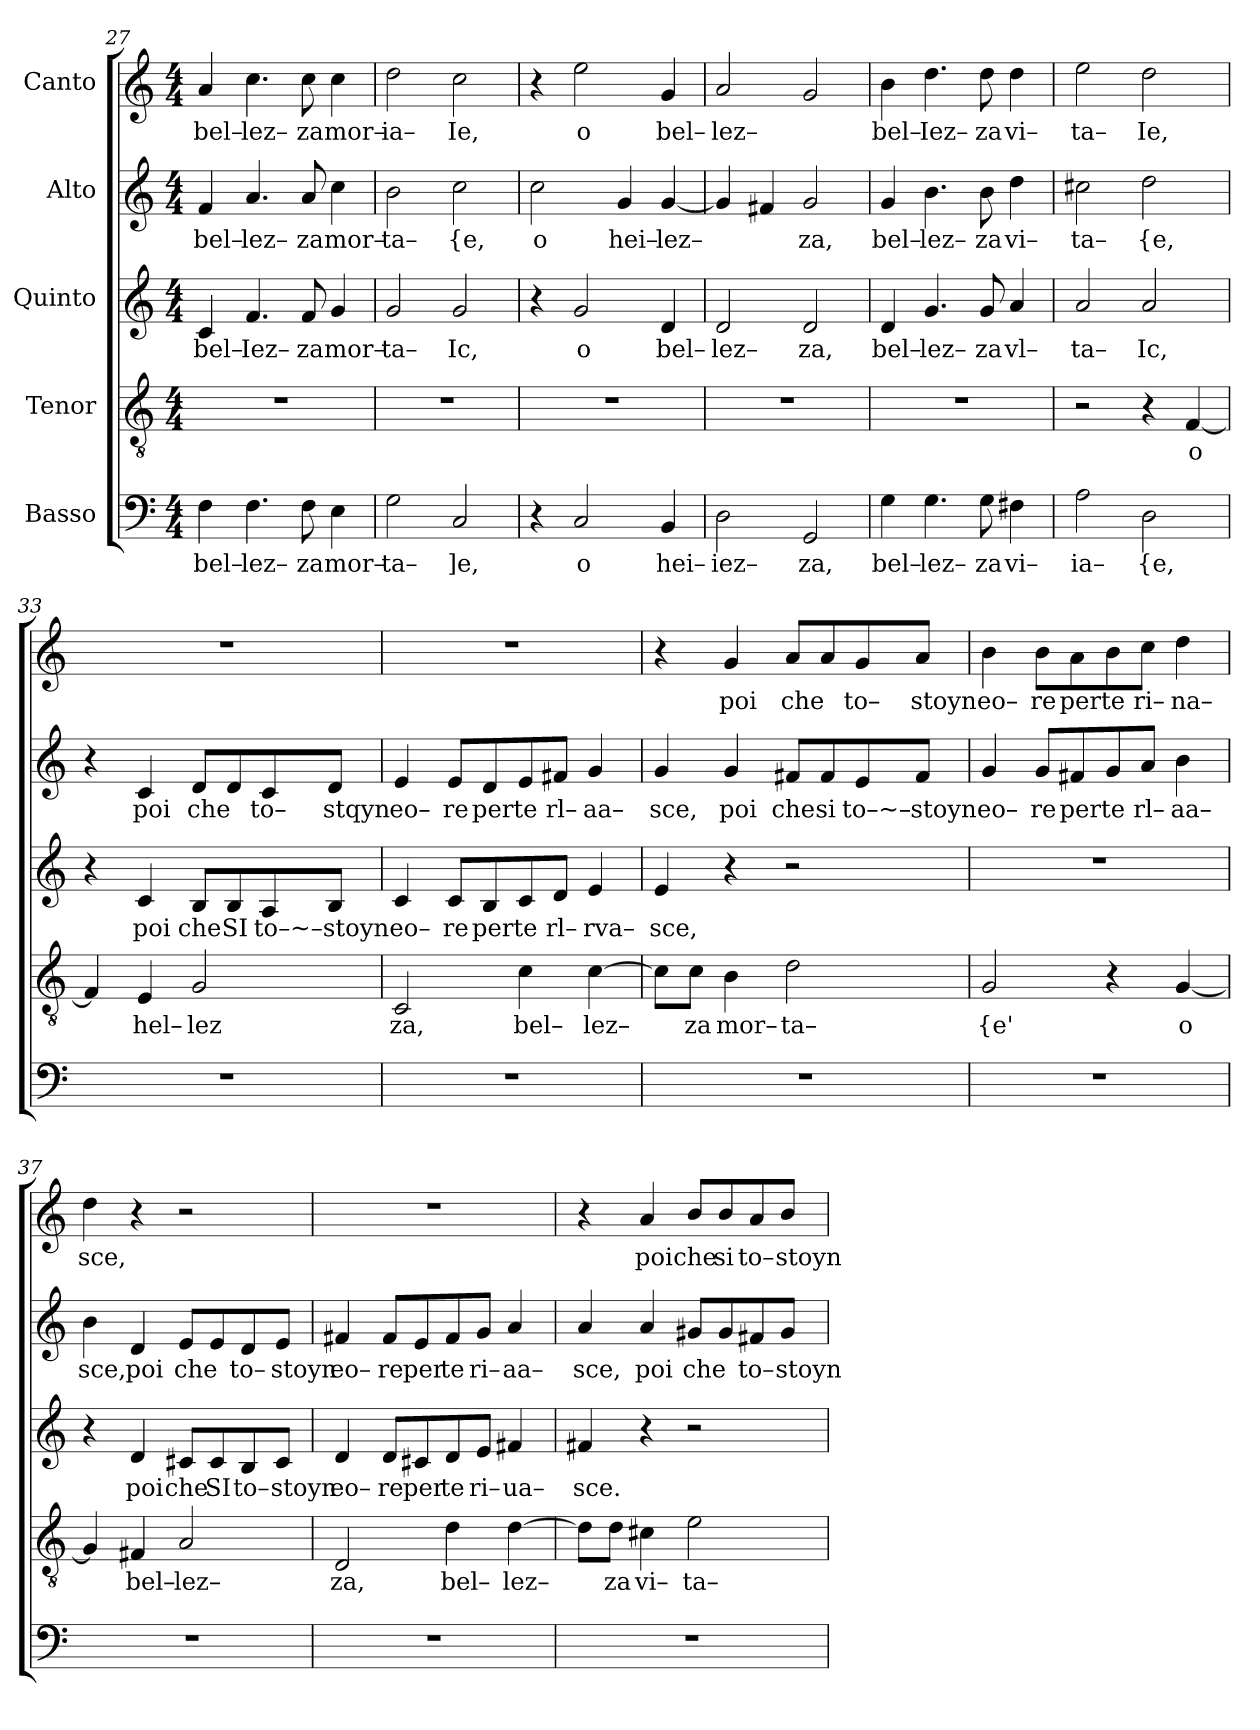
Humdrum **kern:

**kern	**text	**kern	**text	**kern	**text	**kern	**text	**kern	**text
*part5	*part5	*part4	*part4	*part3	*part3	*part2	*part2	*part1	*part1
*staff5	*staff5	*staff4	*staff4	*staff3	*staff3	*staff2	*staff2	*staff1	*staff1
*I"Basso	*	*I"Tenor	*	*I"Quinto	*	*I"Alto	*	*I"Canto	*
*clefF4	*	*clefGv2	*	*clefG2	*	*clefG2	*	*clefG2	*
*k[]	*	*k[]	*	*k[]	*	*k[]	*	*k[]	*
*M4/4	*	*M4/4	*	*M4/4	*	*M4/4	*	*M4/4	*
=27	=27	=27	=27	=27	=27	=27	=27	=27	=27
!	!LO:LY:b	!	!	!	!LO:LY:b	!	!LO:LY:b	!	!LO:LY:b
4F\	bel–	1r	.	4c/	bel–	4f/	bel–	4a/	bel–
!	!LO:LY:b	!	!	!	!LO:LY:b	!	!LO:LY:b	!	!LO:LY:b
4.F\	lez–	.	.	4.f/	Iez–	4.a/	lez–	4.cc\	lez–
!	!LO:LY:b	!	!	!	!LO:LY:b	!	!LO:LY:b	!	!LO:LY:b
8F\	za	.	.	8f/	za	8a/	za	8cc\	za
!	!LO:LY:b	!	!	!	!LO:LY:b	!	!LO:LY:b	!	!LO:LY:b
4E\	mor–	.	.	4g/	mor–	4cc\	mor–	4cc\	mor–
=28	=28	=28	=28	=28	=28	=28	=28	=28	=28
!	!LO:LY:b	!	!	!	!LO:LY:b	!	!LO:LY:b	!	!LO:LY:b
2G\	ta–	1r	.	2g/	ta–	2b\	ta–	2dd\	ia–
!	!LO:LY:b	!	!	!	!LO:LY:b	!	!LO:LY:b	!	!LO:LY:b
2C/	]e,	.	.	2g/	Ic,	2cc\	{e,	2cc\	Ie,
=29	=29	=29	=29	=29	=29	=29	=29	=29	=29
!	!	!	!	!	!	!	!LO:LY:b	!	!
4r	.	1r	.	4r	.	2cc\	o	4r	.
!	!LO:LY:b	!	!	!	!LO:LY:b	!	!	!	!LO:LY:b
2C/	o	.	.	2g/	o	.	.	2ee\	o
!	!	!	!	!	!	!	!LO:LY:b	!	!
.	.	.	.	.	.	4g/	hei–	.	.
!	!LO:LY:b	!	!	!	!LO:LY:b	!	!LO:LY:b	!	!LO:LY:b
4BB/	hei–	.	.	4d/	bel–	[4g/	lez–	4g/	bel–
=30	=30	=30	=30	=30	=30	=30	=30	=30	=30
!	!LO:LY:b	!	!	!	!LO:LY:b	!	!	!	!LO:LY:b
2D\	iez–	1r	.	2d/	lez–	4g/]	.	2a/	lez–
.	.	.	.	.	.	4f#X/	.	.	.
!	!LO:LY:b	!	!	!	!LO:LY:b	!	!LO:LY:b	!	!
2GG/	za,	.	.	2d/	za,	2g/	za,	2g/	.
=31	=31	=31	=31	=31	=31	=31	=31	=31	=31
!	!LO:LY:b	!	!	!	!LO:LY:b	!	!LO:LY:b	!	!LO:LY:b
4G\	bel–	1r	.	4d/	bel–	4g/	bel–	4b\	bel–
!	!LO:LY:b	!	!	!	!LO:LY:b	!	!LO:LY:b	!	!LO:LY:b
4.G\	lez–	.	.	4.g/	lez–	4.b\	lez–	4.dd\	Iez–
!	!LO:LY:b	!	!	!	!LO:LY:b	!	!LO:LY:b	!	!LO:LY:b
8G\	za	.	.	8g/	za	8b\	za	8dd\	za
!	!LO:LY:b	!	!	!	!LO:LY:b	!	!LO:LY:b	!	!LO:LY:b
4F#X\	vi–	.	.	4a/	vl–	4dd\	vi–	4dd\	vi–
=32	=32	=32	=32	=32	=32	=32	=32	=32	=32
!	!LO:LY:b	!	!	!	!LO:LY:b	!	!LO:LY:b	!	!LO:LY:b
2A\	ia–	2r	.	2a/	ta–	2cc#X\	ta–	2ee\	ta–
!	!LO:LY:b	!	!	!	!LO:LY:b	!	!LO:LY:b	!	!LO:LY:b
2D\	{e,	4r	.	2a/	Ic,	2dd\	{e,	2dd\	Ie,
!	!	!	!LO:LY:b	!	!	!	!	!	!
.	.	[4F/	o	.	.	.	.	.	.
=33	=33	=33	=33	=33	=33	=33	=33	=33	=33
1r	.	4F/]	.	4r	.	4r	.	1r	.
!	!	!	!LO:LY:b	!	!LO:LY:b	!	!LO:LY:b	!	!
.	.	4E/	hel–	4c/	poi	4c/	poi	.	.
!	!	!	!LO:LY:b	!	!LO:LY:b	!	!LO:LY:b	!	!
.	.	2G/	lez	8B/L	che	8d/L	che	.	.
!	!	!	!	!	!LO:LY:b	!	!	!	!
.	.	.	.	8B/	SI	8d/	.	.	.
!	!	!	!	!	!LO:LY:b	!	!LO:LY:b	!	!
.	.	.	.	8A/	to–~–	8c/	to–	.	.
!	!	!	!	!	!LO:LY:b	!	!LO:LY:b	!	!
.	.	.	.	8B/J	stoyn	8d/J	stqyn	.	.
=34	=34	=34	=34	=34	=34	=34	=34	=34	=34
!	!	!	!LO:LY:b	!	!LO:LY:b	!	!LO:LY:b	!	!
1r	.	2C/	za,	4c/	eo–	4e/	eo–	1r	.
!	!	!	!	!	!LO:LY:b	!	!LO:LY:b	!	!
.	.	.	.	8c/L	re	8e/L	re	.	.
!	!	!	!	!	!LO:LY:b	!	!LO:LY:b	!	!
.	.	.	.	8B/	per	8d/	per	.	.
!	!	!	!LO:LY:b	!	!LO:LY:b	!	!LO:LY:b	!	!
.	.	4c\	bel–	8c/	te	8e/	te	.	.
!	!	!	!	!	!LO:LY:b	!	!LO:LY:b	!	!
.	.	.	.	8d/J	rl–	8f#X/J	rl–	.	.
!	!	!	!LO:LY:b	!	!LO:LY:b	!	!LO:LY:b	!	!
.	.	[4c\	lez–	4e/	rva–	4g/	aa–	.	.
=35	=35	=35	=35	=35	=35	=35	=35	=35	=35
!	!	!	!	!	!LO:LY:b	!	!LO:LY:b	!	!
1r	.	8c\L]	.	4e/	sce,	4g/	sce,	4r	.
!	!	!	!LO:LY:b	!	!	!	!	!	!
.	.	8c\J	za	.	.	.	.	.	.
!	!	!	!LO:LY:b	!	!	!	!LO:LY:b	!	!LO:LY:b
.	.	4B\	mor–	4r	.	4g/	poi	4g/	poi
!	!	!	!LO:LY:b	!	!	!	!LO:LY:b	!	!LO:LY:b
.	.	2d\	ta–	2r	.	8f#X/L	che	8a/L	che
!	!	!	!	!	!	!	!LO:LY:b	!	!
.	.	.	.	.	.	8f#/	si	8a/	.
!	!	!	!	!	!	!	!LO:LY:b	!	!LO:LY:b
.	.	.	.	.	.	8e/	to–~–	8g/	to–
!	!	!	!	!	!	!	!LO:LY:b	!	!LO:LY:b
.	.	.	.	.	.	8f#/J	stoyn	8a/J	stoyn
=36	=36	=36	=36	=36	=36	=36	=36	=36	=36
!	!	!	!LO:LY:b	!	!	!	!LO:LY:b	!	!LO:LY:b
1r	.	2G/	{e'	1r	.	4g/	eo–	4b\	eo–
!	!	!	!	!	!	!	!LO:LY:b	!	!LO:LY:b
.	.	.	.	.	.	8g/L	re	8b\L	re
!	!	!	!	!	!	!	!LO:LY:b	!	!LO:LY:b
.	.	.	.	.	.	8f#X/	per	8a\	per
!	!	!	!	!	!	!	!LO:LY:b	!	!LO:LY:b
.	.	4r	.	.	.	8g/	te	8b\	te
!	!	!	!	!	!	!	!LO:LY:b	!	!LO:LY:b
.	.	.	.	.	.	8a/J	rl–	8cc\J	ri–
!	!	!	!LO:LY:b	!	!	!	!LO:LY:b	!	!LO:LY:b
.	.	[4G/	o	.	.	4b\	aa–	4dd\	na–
=37	=37	=37	=37	=37	=37	=37	=37	=37	=37
!	!	!	!	!	!	!	!LO:LY:b	!	!LO:LY:b
1r	.	4G/]	.	4r	.	4b\	sce,	4dd\	sce,
!	!	!	!LO:LY:b	!	!LO:LY:b	!	!LO:LY:b	!	!
.	.	4F#X/	bel–	4d/	poi	4d/	poi	4r	.
!	!	!	!LO:LY:b	!	!LO:LY:b	!	!LO:LY:b	!	!
.	.	2A/	lez–	8c#X/L	che	8e/L	che	2r	.
!	!	!	!	!	!LO:LY:b	!	!	!	!
.	.	.	.	8c#/	SI	8e/	.	.	.
!	!	!	!	!	!LO:LY:b	!	!LO:LY:b	!	!
.	.	.	.	8B/	to–	8d/	to–	.	.
!	!	!	!	!	!LO:LY:b	!	!LO:LY:b	!	!
.	.	.	.	8c#/J	stoyn	8e/J	stoyn	.	.
=38	=38	=38	=38	=38	=38	=38	=38	=38	=38
!	!	!	!LO:LY:b	!	!LO:LY:b	!	!LO:LY:b	!	!
1r	.	2D/	za,	4d/	eo–	4f#X/	eo–	1r	.
!	!	!	!	!	!LO:LY:b	!	!LO:LY:b	!	!
.	.	.	.	8d/L	re	8f#/L	re	.	.
!	!	!	!	!	!LO:LY:b	!	!LO:LY:b	!	!
.	.	.	.	8c#X/	per	8e/	per	.	.
!	!	!	!LO:LY:b	!	!LO:LY:b	!	!LO:LY:b	!	!
.	.	4d\	bel–	8d/	te	8f#/	te	.	.
!	!	!	!	!	!LO:LY:b	!	!LO:LY:b	!	!
.	.	.	.	8e/J	ri–	8g/J	ri–	.	.
!	!	!	!LO:LY:b	!	!LO:LY:b	!	!LO:LY:b	!	!
.	.	[4d\	lez–	4f#X/	ua–	4a/	aa–	.	.
=39	=39	=39	=39	=39	=39	=39	=39	=39	=39
!	!	!	!	!	!LO:LY:b	!	!LO:LY:b	!	!
1r	.	8d\L]	.	4f#X/	sce.	4a/	sce,	4r	.
!	!	!	!LO:LY:b	!	!	!	!	!	!
.	.	8d\J	za	.	.	.	.	.	.
!	!	!	!LO:LY:b	!	!	!	!LO:LY:b	!	!LO:LY:b
.	.	4c#X\	vi–	4r	.	4a/	poi	4a/	poi
!	!	!	!LO:LY:b	!	!	!	!LO:LY:b	!	!LO:LY:b
.	.	2e\	ta–	2r	.	8g#X/L	che	8b/L	che
!	!	!	!	!	!	!	!	!	!LO:LY:b
.	.	.	.	.	.	8g#/	.	8b/	si
!	!	!	!	!	!	!	!LO:LY:b	!	!LO:LY:b
.	.	.	.	.	.	8f#X/	to–	8a/	to–
!	!	!	!	!	!	!	!LO:LY:b	!	!LO:LY:b
.	.	.	.	.	.	8g#/J	stoyn	8b/J	stoyn
=	=	=	=	=	=	=	=	=	=
*-	*-	*-	*-	*-	*-	*-	*-	*-	*-
